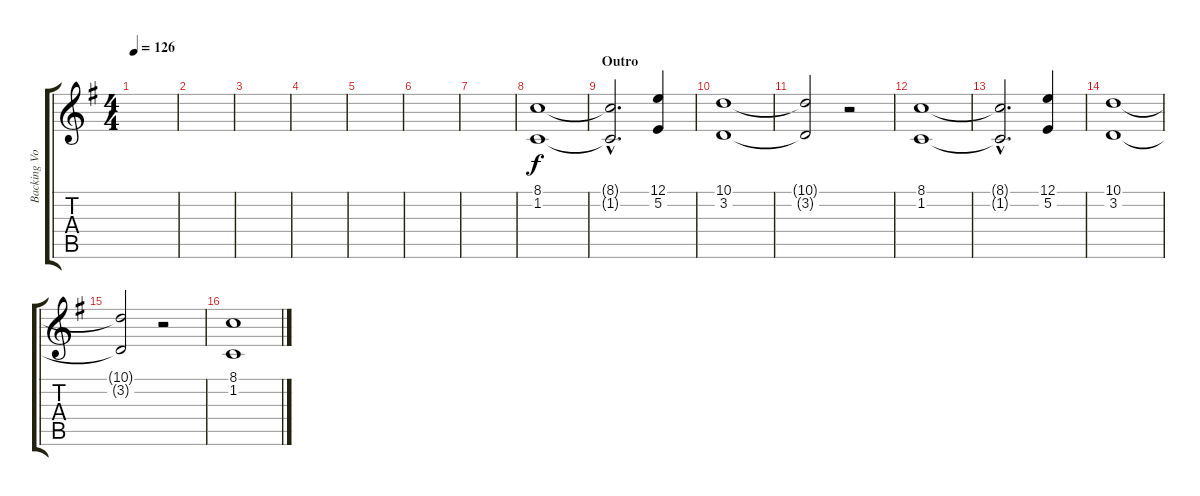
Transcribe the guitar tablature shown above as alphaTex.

\track ("Backing Vocals" "Backing Vo") {instrument lead2sawtooth}
\staff {score tabs}
\tuning (E4 B3 G3 D3 A2 E2) {hide}
\ts (4 4)
\tempo 126
\clef g2
\ks g
|
|
|
|
|
|
|
(8.1 1.2).1{volume 13 instrument choiraahs} |
\section ("" "Outro")
(8.1{hac t} 1.2{hac t}).2{d} (12.1 5.2).4 |
(10.1 3.2).1 |
(10.1{t} 3.2{t}).2 r.2 |
(8.1 1.2).1 |
(8.1{hac t} 1.2{hac t}).2{d} (12.1 5.2).4 |
(10.1 3.2).1 |
(10.1{t} 3.2{t}).2 r.2 |
(8.1 1.2).1
